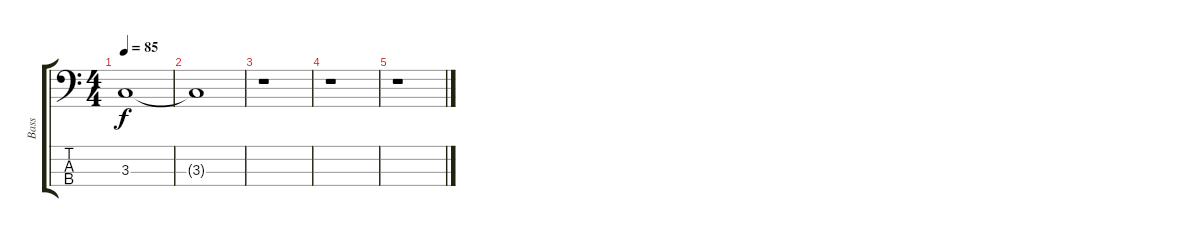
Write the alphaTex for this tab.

\track ("Bass" "Bass") {instrument electricbassfinger}
\staff {score tabs}
\tuning (G2 D2 A1 E1) {hide}
\ts (4 4)
\tempo 85
\clef f4
\ks c
3.3.1{dy f} |
3.3{t}.1 |
r.1 |
r.1 |
r.1
